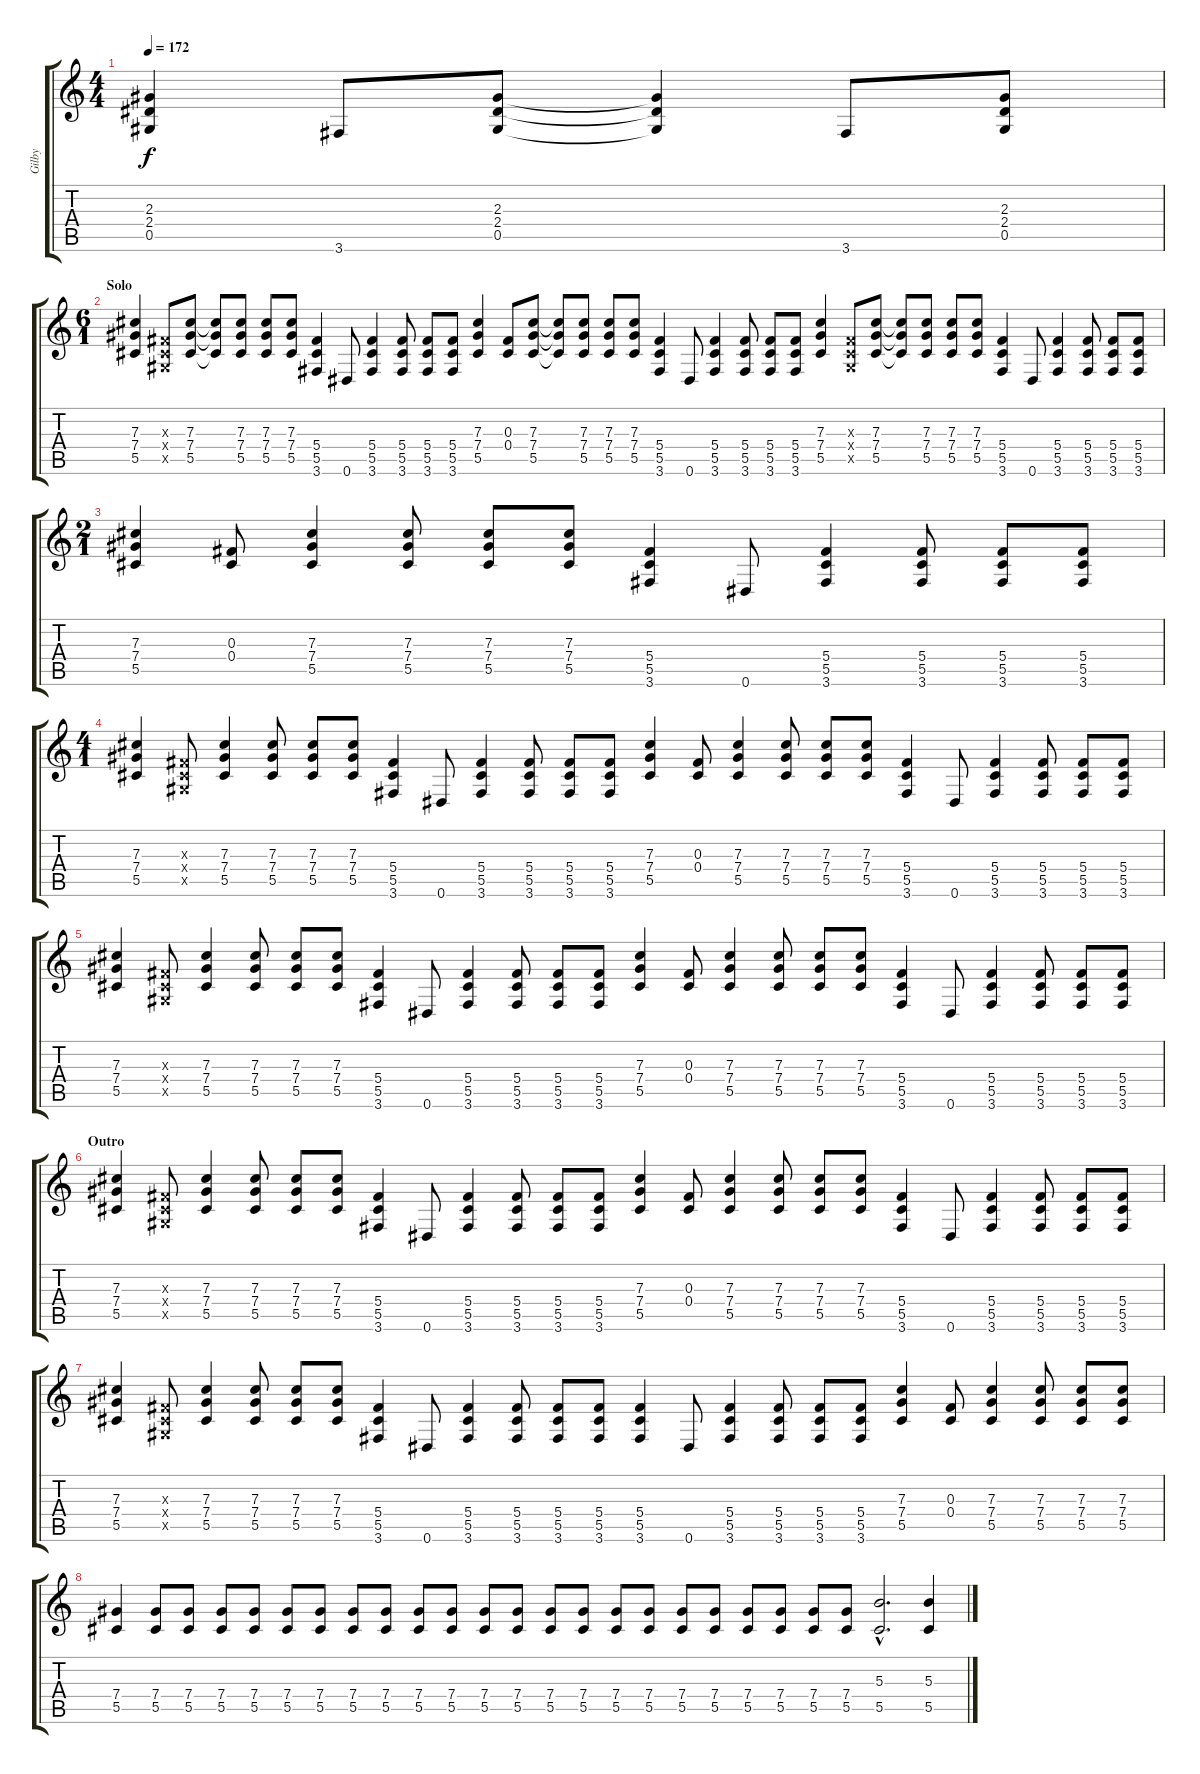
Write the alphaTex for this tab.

\track ("Gilby" "Gilby") {instrument distortionguitar}
\staff {score tabs}
\tuning (Eb4 Bb3 Gb3 Db3 Ab2 Eb2) {hide}
\ts (4 4)
\tempo 172
\clef g2
\ks c
(2.3 2.4 0.5).4{dy f} 3.6.8 (2.3 2.4 0.5).8 (2.3{t} 2.4{t} 0.5{t}).4 3.6.8 (2.3 2.4 0.5).8 |
\ts (6 1)
\section ("" "Solo")
(7.3 7.4 5.5).4 (0.3{x} 0.4{x} 0.5{x}).8 (7.3 7.4 5.5).8 (7.3{t} 7.4{t} 5.5{t}).8 (7.3 7.4 5.5).8 (7.3 7.4 5.5).8 (7.3 7.4 5.5).8 (5.4 5.5 3.6).4 0.6.8 (5.4 5.5 3.6).4 (5.4 5.5 3.6).8 (5.4 5.5 3.6).8 (5.4 5.5 3.6).8 (7.3 7.4 5.5).4 (0.3 0.4).8 (7.3 7.4 5.5).8 (7.3{t} 7.4{t} 5.5{t}).8 (7.3 7.4 5.5).8 (7.3 7.4 5.5).8 (7.3 7.4 5.5).8 (5.4 5.5 3.6).4 0.6.8 (5.4 5.5 3.6).4 (5.4 5.5 3.6).8 (5.4 5.5 3.6).8 (5.4 5.5 3.6).8 (7.3 7.4 5.5).4 (0.3{x} 0.4{x} 0.5{x}).8 (7.3 7.4 5.5).8 (7.3{t} 7.4{t} 5.5{t}).8 (7.3 7.4 5.5).8 (7.3 7.4 5.5).8 (7.3 7.4 5.5).8 (5.4 5.5 3.6).4 0.6.8 (5.4 5.5 3.6).4 (5.4 5.5 3.6).8 (5.4 5.5 3.6).8 (5.4 5.5 3.6).8 |
\ts (2 1)
(7.3 7.4 5.5).4 (0.3 0.4).8 (7.3 7.4 5.5).4 (7.3 7.4 5.5).8 (7.3 7.4 5.5).8 (7.3 7.4 5.5).8 (5.4 5.5 3.6).4 0.6.8 (5.4 5.5 3.6).4 (5.4 5.5 3.6).8 (5.4 5.5 3.6).8 (5.4 5.5 3.6).8 |
\ts (4 1)
(7.3 7.4 5.5).4 (0.3{x} 0.4{x} 0.5{x}).8 (7.3 7.4 5.5).4 (7.3 7.4 5.5).8 (7.3 7.4 5.5).8 (7.3 7.4 5.5).8 (5.4 5.5 3.6).4 0.6.8 (5.4 5.5 3.6).4 (5.4 5.5 3.6).8 (5.4 5.5 3.6).8 (5.4 5.5 3.6).8 (7.3 7.4 5.5).4 (0.3 0.4).8 (7.3 7.4 5.5).4 (7.3 7.4 5.5).8 (7.3 7.4 5.5).8 (7.3 7.4 5.5).8 (5.4 5.5 3.6).4 0.6.8 (5.4 5.5 3.6).4 (5.4 5.5 3.6).8 (5.4 5.5 3.6).8 (5.4 5.5 3.6).8 |
(7.3 7.4 5.5).4 (0.3{x} 0.4{x} 0.5{x}).8 (7.3 7.4 5.5).4 (7.3 7.4 5.5).8 (7.3 7.4 5.5).8 (7.3 7.4 5.5).8 (5.4 5.5 3.6).4 0.6.8 (5.4 5.5 3.6).4 (5.4 5.5 3.6).8 (5.4 5.5 3.6).8 (5.4 5.5 3.6).8 (7.3 7.4 5.5).4 (0.3 0.4).8 (7.3 7.4 5.5).4 (7.3 7.4 5.5).8 (7.3 7.4 5.5).8 (7.3 7.4 5.5).8 (5.4 5.5 3.6).4 0.6.8 (5.4 5.5 3.6).4 (5.4 5.5 3.6).8 (5.4 5.5 3.6).8 (5.4 5.5 3.6).8 |
\section ("" "Outro")
(7.3 7.4 5.5).4 (0.3{x} 0.4{x} 0.5{x}).8 (7.3 7.4 5.5).4 (7.3 7.4 5.5).8 (7.3 7.4 5.5).8 (7.3 7.4 5.5).8 (5.4 5.5 3.6).4 0.6.8 (5.4 5.5 3.6).4 (5.4 5.5 3.6).8 (5.4 5.5 3.6).8 (5.4 5.5 3.6).8 (7.3 7.4 5.5).4 (0.3 0.4).8 (7.3 7.4 5.5).4 (7.3 7.4 5.5).8 (7.3 7.4 5.5).8 (7.3 7.4 5.5).8 (5.4 5.5 3.6).4 0.6.8 (5.4 5.5 3.6).4 (5.4 5.5 3.6).8 (5.4 5.5 3.6).8 (5.4 5.5 3.6).8 |
(7.3 7.4 5.5).4 (0.3{x} 0.4{x} 0.5{x}).8 (7.3 7.4 5.5).4 (7.3 7.4 5.5).8 (7.3 7.4 5.5).8 (7.3 7.4 5.5).8 (5.4 5.5 3.6).4 0.6.8 (5.4 5.5 3.6).4 (5.4 5.5 3.6).8 (5.4 5.5 3.6).8 (5.4 5.5 3.6).8 (5.4 5.5 3.6).4 0.6.8 (5.4 5.5 3.6).4 (5.4 5.5 3.6).8 (5.4 5.5 3.6).8 (5.4 5.5 3.6).8 (7.3 7.4 5.5).4 (0.3 0.4).8 (7.3 7.4 5.5).4 (7.3 7.4 5.5).8 (7.3 7.4 5.5).8 (7.3 7.4 5.5).8 |
(7.4 5.5).4 (7.4 5.5).8 (7.4 5.5).8 (7.4 5.5).8 (7.4 5.5).8 (7.4 5.5).8 (7.4 5.5).8 (7.4 5.5).8 (7.4 5.5).8 (7.4 5.5).8 (7.4 5.5).8 (7.4 5.5).8 (7.4 5.5).8 (7.4 5.5).8 (7.4 5.5).8 (7.4 5.5).8 (7.4 5.5).8 (7.4 5.5).8 (7.4 5.5).8 (7.4 5.5).8 (7.4 5.5).8 (7.4 5.5).8 (7.4 5.5).8 (5.3{hac} 5.5{hac}).2{d} (5.3 5.5).4
